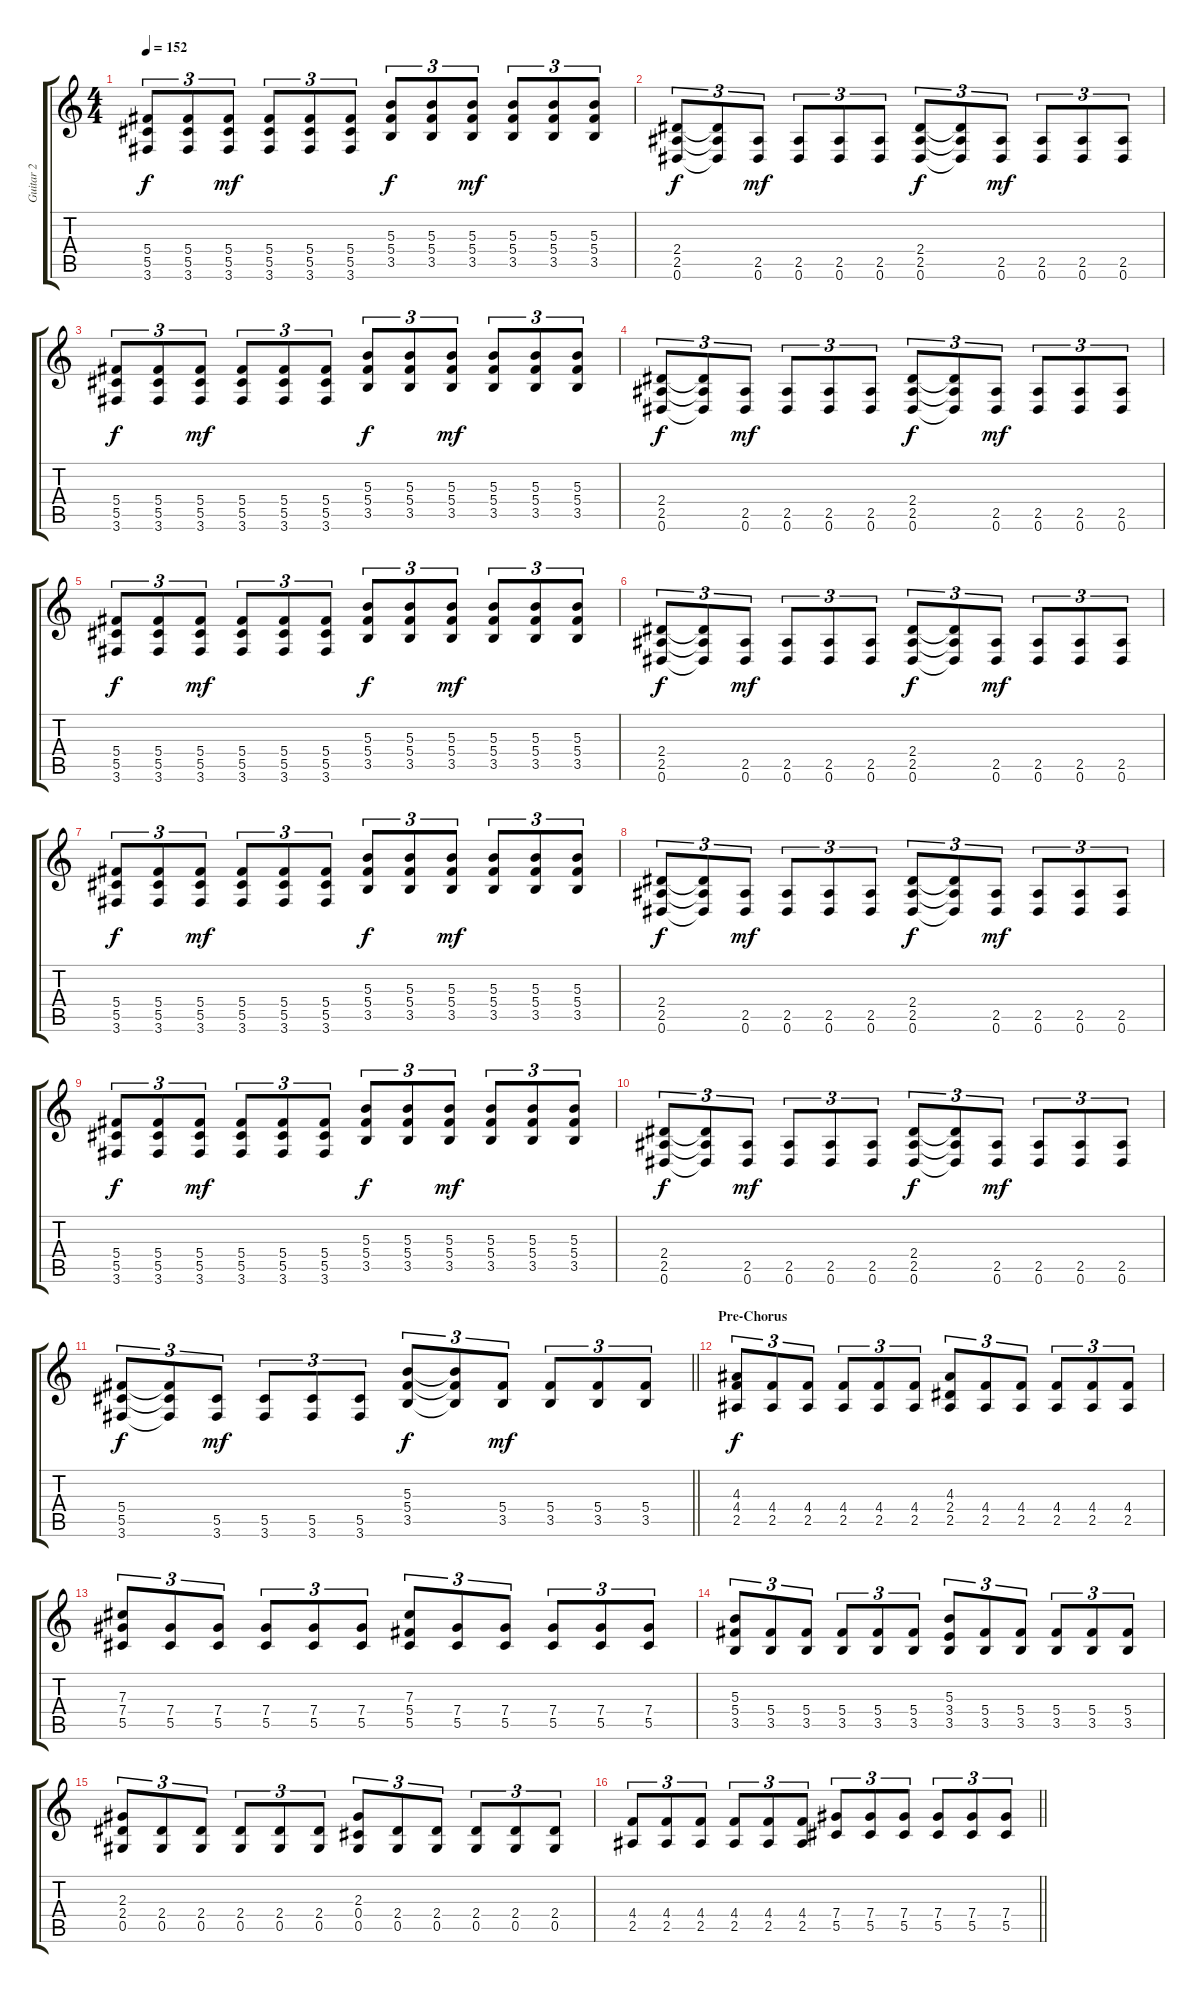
\track ("Guitar 2" "Guitar 2") {instrument distortionguitar}
\staff {score tabs}
\tuning (Eb4 Bb3 Gb3 Db3 Ab2 Eb2) {hide}
\ts (4 4)
\tempo 152
\clef g2
\ks c
(5.4 5.5 3.6).8{tu (3 2) dy f} (5.4 5.5 3.6).8{tu (3 2)} (5.4 5.5 3.6).8{tu (3 2) dy mf} (5.4 5.5 3.6).8{tu (3 2)} (5.4 5.5 3.6).8{tu (3 2)} (5.4 5.5 3.6).8{tu (3 2)} (5.3 5.4 3.5).8{tu (3 2) dy f} (5.3 5.4 3.5).8{tu (3 2)} (5.3 5.4 3.5).8{tu (3 2) dy mf} (5.3 5.4 3.5).8{tu (3 2)} (5.3 5.4 3.5).8{tu (3 2)} (5.3 5.4 3.5).8{tu (3 2)} |
(2.4 2.5 0.6).8{tu (3 2) dy f} (2.4{t} 2.5{t} 0.6{t}).8{tu (3 2)} (2.5 0.6).8{tu (3 2) dy mf} (2.5 0.6).8{tu (3 2)} (2.5 0.6).8{tu (3 2)} (2.5 0.6).8{tu (3 2)} (2.4 2.5 0.6).8{tu (3 2) dy f} (2.4{t} 2.5{t} 0.6{t}).8{tu (3 2)} (2.5 0.6).8{tu (3 2) dy mf} (2.5 0.6).8{tu (3 2)} (2.5 0.6).8{tu (3 2)} (2.5 0.6).8{tu (3 2)} |
(5.4 5.5 3.6).8{tu (3 2) dy f} (5.4 5.5 3.6).8{tu (3 2)} (5.4 5.5 3.6).8{tu (3 2) dy mf} (5.4 5.5 3.6).8{tu (3 2)} (5.4 5.5 3.6).8{tu (3 2)} (5.4 5.5 3.6).8{tu (3 2)} (5.3 5.4 3.5).8{tu (3 2) dy f} (5.3 5.4 3.5).8{tu (3 2)} (5.3 5.4 3.5).8{tu (3 2) dy mf} (5.3 5.4 3.5).8{tu (3 2)} (5.3 5.4 3.5).8{tu (3 2)} (5.3 5.4 3.5).8{tu (3 2)} |
(2.4 2.5 0.6).8{tu (3 2) dy f} (2.4{t} 2.5{t} 0.6{t}).8{tu (3 2)} (2.5 0.6).8{tu (3 2) dy mf} (2.5 0.6).8{tu (3 2)} (2.5 0.6).8{tu (3 2)} (2.5 0.6).8{tu (3 2)} (2.4 2.5 0.6).8{tu (3 2) dy f} (2.4{t} 2.5{t} 0.6{t}).8{tu (3 2)} (2.5 0.6).8{tu (3 2) dy mf} (2.5 0.6).8{tu (3 2)} (2.5 0.6).8{tu (3 2)} (2.5 0.6).8{tu (3 2)} |
(5.4 5.5 3.6).8{tu (3 2) dy f} (5.4 5.5 3.6).8{tu (3 2)} (5.4 5.5 3.6).8{tu (3 2) dy mf} (5.4 5.5 3.6).8{tu (3 2)} (5.4 5.5 3.6).8{tu (3 2)} (5.4 5.5 3.6).8{tu (3 2)} (5.3 5.4 3.5).8{tu (3 2) dy f} (5.3 5.4 3.5).8{tu (3 2)} (5.3 5.4 3.5).8{tu (3 2) dy mf} (5.3 5.4 3.5).8{tu (3 2)} (5.3 5.4 3.5).8{tu (3 2)} (5.3 5.4 3.5).8{tu (3 2)} |
(2.4 2.5 0.6).8{tu (3 2) dy f} (2.4{t} 2.5{t} 0.6{t}).8{tu (3 2)} (2.5 0.6).8{tu (3 2) dy mf} (2.5 0.6).8{tu (3 2)} (2.5 0.6).8{tu (3 2)} (2.5 0.6).8{tu (3 2)} (2.4 2.5 0.6).8{tu (3 2) dy f} (2.4{t} 2.5{t} 0.6{t}).8{tu (3 2)} (2.5 0.6).8{tu (3 2) dy mf} (2.5 0.6).8{tu (3 2)} (2.5 0.6).8{tu (3 2)} (2.5 0.6).8{tu (3 2)} |
(5.4 5.5 3.6).8{tu (3 2) dy f} (5.4 5.5 3.6).8{tu (3 2)} (5.4 5.5 3.6).8{tu (3 2) dy mf} (5.4 5.5 3.6).8{tu (3 2)} (5.4 5.5 3.6).8{tu (3 2)} (5.4 5.5 3.6).8{tu (3 2)} (5.3 5.4 3.5).8{tu (3 2) dy f} (5.3 5.4 3.5).8{tu (3 2)} (5.3 5.4 3.5).8{tu (3 2) dy mf} (5.3 5.4 3.5).8{tu (3 2)} (5.3 5.4 3.5).8{tu (3 2)} (5.3 5.4 3.5).8{tu (3 2)} |
(2.4 2.5 0.6).8{tu (3 2) dy f} (2.4{t} 2.5{t} 0.6{t}).8{tu (3 2)} (2.5 0.6).8{tu (3 2) dy mf} (2.5 0.6).8{tu (3 2)} (2.5 0.6).8{tu (3 2)} (2.5 0.6).8{tu (3 2)} (2.4 2.5 0.6).8{tu (3 2) dy f} (2.4{t} 2.5{t} 0.6{t}).8{tu (3 2)} (2.5 0.6).8{tu (3 2) dy mf} (2.5 0.6).8{tu (3 2)} (2.5 0.6).8{tu (3 2)} (2.5 0.6).8{tu (3 2)} |
(5.4 5.5 3.6).8{tu (3 2) dy f} (5.4 5.5 3.6).8{tu (3 2)} (5.4 5.5 3.6).8{tu (3 2) dy mf} (5.4 5.5 3.6).8{tu (3 2)} (5.4 5.5 3.6).8{tu (3 2)} (5.4 5.5 3.6).8{tu (3 2)} (5.3 5.4 3.5).8{tu (3 2) dy f} (5.3 5.4 3.5).8{tu (3 2)} (5.3 5.4 3.5).8{tu (3 2) dy mf} (5.3 5.4 3.5).8{tu (3 2)} (5.3 5.4 3.5).8{tu (3 2)} (5.3 5.4 3.5).8{tu (3 2)} |
(2.4 2.5 0.6).8{tu (3 2) dy f} (2.4{t} 2.5{t} 0.6{t}).8{tu (3 2)} (2.5 0.6).8{tu (3 2) dy mf} (2.5 0.6).8{tu (3 2)} (2.5 0.6).8{tu (3 2)} (2.5 0.6).8{tu (3 2)} (2.4 2.5 0.6).8{tu (3 2) dy f} (2.4{t} 2.5{t} 0.6{t}).8{tu (3 2)} (2.5 0.6).8{tu (3 2) dy mf} (2.5 0.6).8{tu (3 2)} (2.5 0.6).8{tu (3 2)} (2.5 0.6).8{tu (3 2)} |
\barLineRight lightlight
(5.4 5.5 3.6).8{tu (3 2) dy f} (5.4{t} 5.5{t} 3.6{t}).8{tu (3 2)} (5.5 3.6).8{tu (3 2) dy mf} (5.5 3.6).8{tu (3 2)} (5.5 3.6).8{tu (3 2)} (5.5 3.6).8{tu (3 2)} (5.3 5.4 3.5).8{tu (3 2) dy f} (5.3{t} 5.4{t} 3.5{t}).8{tu (3 2)} (5.4 3.5).8{tu (3 2) dy mf} (5.4 3.5).8{tu (3 2)} (5.4 3.5).8{tu (3 2)} (5.4 3.5).8{tu (3 2)} |
\section ("" "Pre-Chorus")
(4.3 4.4 2.5).8{tu (3 2) dy f} (4.4 2.5).8{tu (3 2)} (4.4 2.5).8{tu (3 2)} (4.4 2.5).8{tu (3 2)} (4.4 2.5).8{tu (3 2)} (4.4 2.5).8{tu (3 2)} (4.3 2.4 2.5).8{tu (3 2)} (4.4 2.5).8{tu (3 2)} (4.4 2.5).8{tu (3 2)} (4.4 2.5).8{tu (3 2)} (4.4 2.5).8{tu (3 2)} (4.4 2.5).8{tu (3 2)} |
(7.3 7.4 5.5).8{tu (3 2)} (7.4 5.5).8{tu (3 2)} (7.4 5.5).8{tu (3 2)} (7.4 5.5).8{tu (3 2)} (7.4 5.5).8{tu (3 2)} (7.4 5.5).8{tu (3 2)} (7.3 5.4 5.5).8{tu (3 2)} (7.4 5.5).8{tu (3 2)} (7.4 5.5).8{tu (3 2)} (7.4 5.5).8{tu (3 2)} (7.4 5.5).8{tu (3 2)} (7.4 5.5).8{tu (3 2)} |
(5.3 5.4 3.5).8{tu (3 2)} (5.4 3.5).8{tu (3 2)} (5.4 3.5).8{tu (3 2)} (5.4 3.5).8{tu (3 2)} (5.4 3.5).8{tu (3 2)} (5.4 3.5).8{tu (3 2)} (5.3 3.4 3.5).8{tu (3 2)} (5.4 3.5).8{tu (3 2)} (5.4 3.5).8{tu (3 2)} (5.4 3.5).8{tu (3 2)} (5.4 3.5).8{tu (3 2)} (5.4 3.5).8{tu (3 2)} |
(2.3 2.4 0.5).8{tu (3 2)} (2.4 0.5).8{tu (3 2)} (2.4 0.5).8{tu (3 2)} (2.4 0.5).8{tu (3 2)} (2.4 0.5).8{tu (3 2)} (2.4 0.5).8{tu (3 2)} (2.3 0.4 0.5).8{tu (3 2)} (2.4 0.5).8{tu (3 2)} (2.4 0.5).8{tu (3 2)} (2.4 0.5).8{tu (3 2)} (2.4 0.5).8{tu (3 2)} (2.4 0.5).8{tu (3 2)} |
\barLineRight lightlight
(4.4 2.5).8{tu (3 2)} (4.4 2.5).8{tu (3 2)} (4.4 2.5).8{tu (3 2)} (4.4 2.5).8{tu (3 2)} (4.4 2.5).8{tu (3 2)} (4.4 2.5).8{tu (3 2)} (7.4 5.5).8{tu (3 2)} (7.4 5.5).8{tu (3 2)} (7.4 5.5).8{tu (3 2)} (7.4 5.5).8{tu (3 2)} (7.4 5.5).8{tu (3 2)} (7.4 5.5).8{tu (3 2)}
